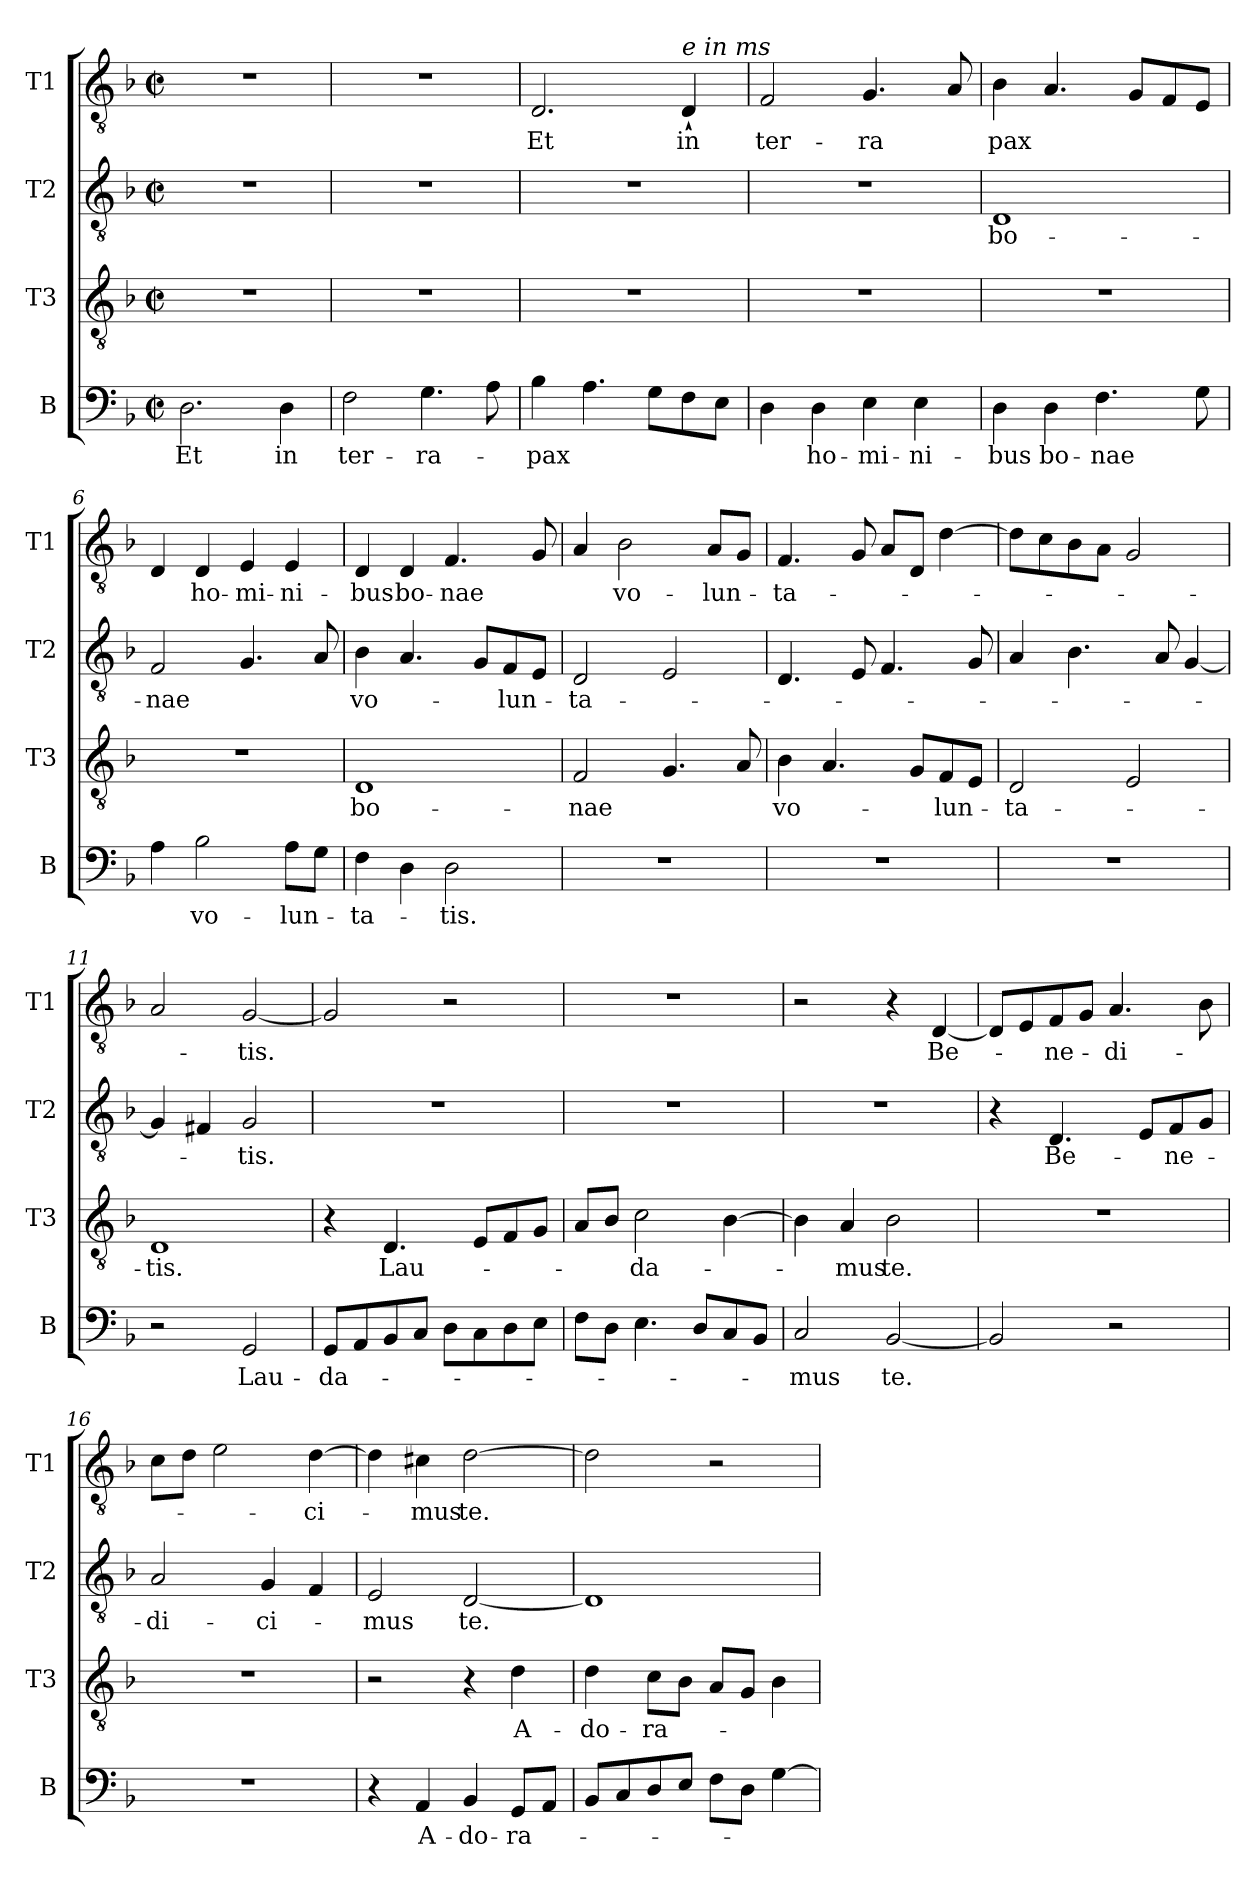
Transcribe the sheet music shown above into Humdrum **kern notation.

**kern	**text	**kern	**text	**kern	**text	**kern	**text
*part4	*part4	*part3	*part3	*part2	*part2	*part1	*part1
*staff4	*staff4	*staff3	*staff3	*staff2	*staff2	*staff1	*staff1
*I"B	*	*I"T3	*	*I"T2	*	*I"T1	*
*I'B	*	*I'T3	*	*I'T2	*	*I'T1	*
*clefF4	*	*clefGv2	*	*clefGv2	*	*clefGv2	*
*k[b-]	*	*k[b-]	*	*k[b-]	*	*k[b-]	*
*M2/2	*	*M2/2	*	*M2/2	*	*M2/2	*
*met(c|)	*	*met(c|)	*	*met(c|)	*	*met(c|)	*
*MM110	*	*MM110	*	*MM110	*	*MM110	*
=1	=1	=1	=1	=1	=1	=1	=1
!	!LO:LY:b	!	!	!	!	!	!
2.D\	Et	1r	.	1r	.	1r	.
!	!LO:LY:b	!	!	!	!	!	!
4D\	in	.	.	.	.	.	.
=2	=2	=2	=2	=2	=2	=2	=2
!	!LO:LY:b	!	!	!	!	!	!
2F\	ter-	1r	.	1r	.	1r	.
!	!LO:LY:b	!	!	!	!	!	!
4.G\	-ra-	.	.	.	.	.	.
8A\	.	.	.	.	.	.	.
=3	=3	=3	=3	=3	=3	=3	=3
!	!LO:LY:b	!	!	!	!	!	!LO:LY:b
4B-\	-pax	1r	.	1r	.	2.D/	Et
4.A\	.	.	.	.	.	.	.
8G\L	.	.	.	.	.	.	.
!	!	!	!	!	!	!LO:TX:a:i:t=e in ms	!
!	!	!	!	!	!	!	!LO:LY:b
8F\	.	.	.	.	.	4D`/	in
8E\J	.	.	.	.	.	.	.
=4	=4	=4	=4	=4	=4	=4	=4
!	!	!	!	!	!	!	!LO:LY:b
4D\	.	1r	.	1r	.	2F/	ter-
!	!LO:LY:b	!	!	!	!	!	!
4D\	ho-	.	.	.	.	.	.
!	!LO:LY:b	!	!	!	!	!	!LO:LY:b
4E\	-mi-	.	.	.	.	4.G/	-ra
!	!LO:LY:b	!	!	!	!	!	!
4E\	-ni-	.	.	.	.	.	.
.	.	.	.	.	.	8A/	.
=5	=5	=5	=5	=5	=5	=5	=5
!	!LO:LY:b	!	!	!	!LO:LY:b	!	!LO:LY:b
4D\	-bus	1r	.	1D	bo-	4B-\	pax
!	!LO:LY:b	!	!	!	!	!	!
4D\	bo-	.	.	.	.	4.A/	.
!	!LO:LY:b	!	!	!	!	!	!
4.F\	-nae	.	.	.	.	.	.
.	.	.	.	.	.	8G/L	.
.	.	.	.	.	.	8F/	.
8G\	.	.	.	.	.	8E/J	.
!!LO:LB:g=z
=6	=6	=6	=6	=6	=6	=6	=6
!	!	!	!	!	!LO:LY:b	!	!
4A\	.	1r	.	2F/	-nae	4D/	.
!	!LO:LY:b	!	!	!	!	!	!LO:LY:b
2B-\	vo-	.	.	.	.	4D/	ho-
!	!	!	!	!	!	!	!LO:LY:b
.	.	.	.	4.G/	.	4E/	-mi-
!	!LO:LY:b	!	!	!	!	!	!LO:LY:b
8A\L	-lun-	.	.	.	.	4E/	-ni-
8G\J	.	.	.	8A/	.	.	.
=7	=7	=7	=7	=7	=7	=7	=7
!	!LO:LY:b	!	!LO:LY:b	!	!LO:LY:b	!	!LO:LY:b
4F\	-ta-	1D	bo-	4B-\	vo-	4D/	-bus
!	!	!	!	!	!	!	!LO:LY:b
4D\	.	.	.	4.A/	.	4D/	bo-
!	!LO:LY:b	!	!	!	!	!	!LO:LY:b
2D\	-tis.	.	.	.	.	4.F/	-nae
.	.	.	.	8G/L	.	.	.
!	!	!	!	!	!LO:LY:b	!	!
.	.	.	.	8F/	-lun-	.	.
.	.	.	.	8E/J	.	8G/	.
=8	=8	=8	=8	=8	=8	=8	=8
!	!	!	!LO:LY:b	!	!LO:LY:b	!	!
1r	.	2F/	-nae	2D/	-ta-	4A/	.
!	!	!	!	!	!	!	!LO:LY:b
.	.	.	.	.	.	2B-\	vo-
.	.	4.G/	.	2E/	.	.	.
!	!	!	!	!	!	!	!LO:LY:b
.	.	.	.	.	.	8A/L	-lun-
.	.	8A/	.	.	.	8G/J	.
=9	=9	=9	=9	=9	=9	=9	=9
!	!	!	!LO:LY:b	!	!	!	!LO:LY:b
1r	.	4B-\	vo-	4.D/	.	4.F/	-ta-
.	.	4.A/	.	.	.	.	.
.	.	.	.	8E/	.	8G/	.
.	.	.	.	4.F/	.	8A/L	.
.	.	8G/L	.	.	.	8D/J	.
!	!	!	!LO:LY:b	!	!	!	!
.	.	8F/	-lun-	.	.	[4d\	.
.	.	8E/J	.	8G/	.	.	.
=10	=10	=10	=10	=10	=10	=10	=10
!	!	!	!LO:LY:b	!	!	!	!
1r	.	2D/	-ta-	4A/	.	8d\L]	.
.	.	.	.	.	.	8c\	.
.	.	.	.	4.B-\	.	8B-\	.
.	.	.	.	.	.	8A\J	.
.	.	2E/	.	.	.	2G/	.
.	.	.	.	8A/	.	.	.
.	.	.	.	[4G/	.	.	.
!!LO:PB:g=z
=11	=11	=11	=11	=11	=11	=11	=11
!	!	!	!LO:LY:b	!	!	!	!
2r	.	1D	-tis.	4G/]	.	2A/	.
.	.	.	.	4F#X/	.	.	.
!	!LO:LY:b	!	!	!	!LO:LY:b	!	!LO:LY:b
2GG/	Lau-	.	.	2G/	-tis.	[2G/	-tis.
=12	=12	=12	=12	=12	=12	=12	=12
!	!LO:LY:b	!	!	!	!	!	!
8GG/L	-da-	4r	.	1r	.	2G/]	.
8AA/	.	.	.	.	.	.	.
!	!	!	!LO:LY:b	!	!	!	!
8BB-/	.	4.D/	Lau-	.	.	.	.
8C/J	.	.	.	.	.	.	.
8D\L	.	.	.	.	.	2r	.
8C\	.	8E/L	.	.	.	.	.
8D\	.	8F/	.	.	.	.	.
8E\J	.	8G/J	.	.	.	.	.
=13	=13	=13	=13	=13	=13	=13	=13
8F\L	.	8A/L	.	1r	.	1r	.
8D\J	.	8B-/J	.	.	.	.	.
!	!	!	!LO:LY:b	!	!	!	!
4.E\	.	2c\	-da-	.	.	.	.
8D/L	.	.	.	.	.	.	.
8C/	.	[4B-\	.	.	.	.	.
8BB-/J	.	.	.	.	.	.	.
=14	=14	=14	=14	=14	=14	=14	=14
!	!LO:LY:b	!	!	!	!	!	!
2C/	-mus	4B-\]	.	1r	.	2r	.
!	!	!	!LO:LY:b	!	!	!	!
.	.	4A/	-mus	.	.	.	.
!	!LO:LY:b	!	!LO:LY:b	!	!	!	!
[2BB-/	te.	2B-\	te.	.	.	4r	.
!	!	!	!	!	!	!	!LO:LY:b
.	.	.	.	.	.	[4D/	Be-
=15	=15	=15	=15	=15	=15	=15	=15
2BB-/]	.	1r	.	4r	.	8D/L]	.
.	.	.	.	.	.	8E/	.
!	!	!	!	!	!LO:LY:b	!	!LO:LY:b
.	.	.	.	4.D/	Be-	8F/	-ne-
.	.	.	.	.	.	8G/J	.
!	!	!	!	!	!	!	!LO:LY:b
2r	.	.	.	.	.	4.A/	-di-
.	.	.	.	8E/L	.	.	.
!	!	!	!	!	!LO:LY:b	!	!
.	.	.	.	8F/	-ne-	.	.
.	.	.	.	8G/J	.	8B-\	.
=16	=16	=16	=16	=16	=16	=16	=16
!	!	!	!	!	!LO:LY:b	!	!
1r	.	1r	.	2A/	-di-	8c\L	.
.	.	.	.	.	.	8d\J	.
.	.	.	.	.	.	2e\	.
!	!	!	!	!	!LO:LY:b	!	!
.	.	.	.	4G/	-ci-	.	.
!	!	!	!	!	!	!	!LO:LY:b
.	.	.	.	4F/	.	[4d\	-ci-
!!LO:LB:g=z
=17	=17	=17	=17	=17	=17	=17	=17
!	!	!	!	!	!LO:LY:b	!	!
4r	.	2r	.	2E/	-mus	4d\]	.
!	!LO:LY:b	!	!	!	!	!	!LO:LY:b
4AA/	A-	.	.	.	.	4c#X\	-mus
!	!LO:LY:b	!	!	!	!LO:LY:b	!	!LO:LY:b
4BB-/	-do-	4r	.	[2D/	te.	[2d\	te.
!	!LO:LY:b	!	!LO:LY:b	!	!	!	!
8GG/L	-ra-	4d\	A-	.	.	.	.
8AA/J	.	.	.	.	.	.	.
=18	=18	=18	=18	=18	=18	=18	=18
!	!	!	!LO:LY:b	!	!	!	!
8BB-/L	.	4d\	-do-	1D]	.	2d\]	.
8C/	.	.	.	.	.	.	.
!	!	!	!LO:LY:b	!	!	!	!
8D/	.	8c\L	-ra-	.	.	.	.
8E/J	.	8B-\J	.	.	.	.	.
8F\L	.	8A/L	.	.	.	2r	.
8D\J	.	8G/J	.	.	.	.	.
[4G\	.	4B-\	.	.	.	.	.
=	=	=	=	=	=	=	=
*-	*-	*-	*-	*-	*-	*-	*-
